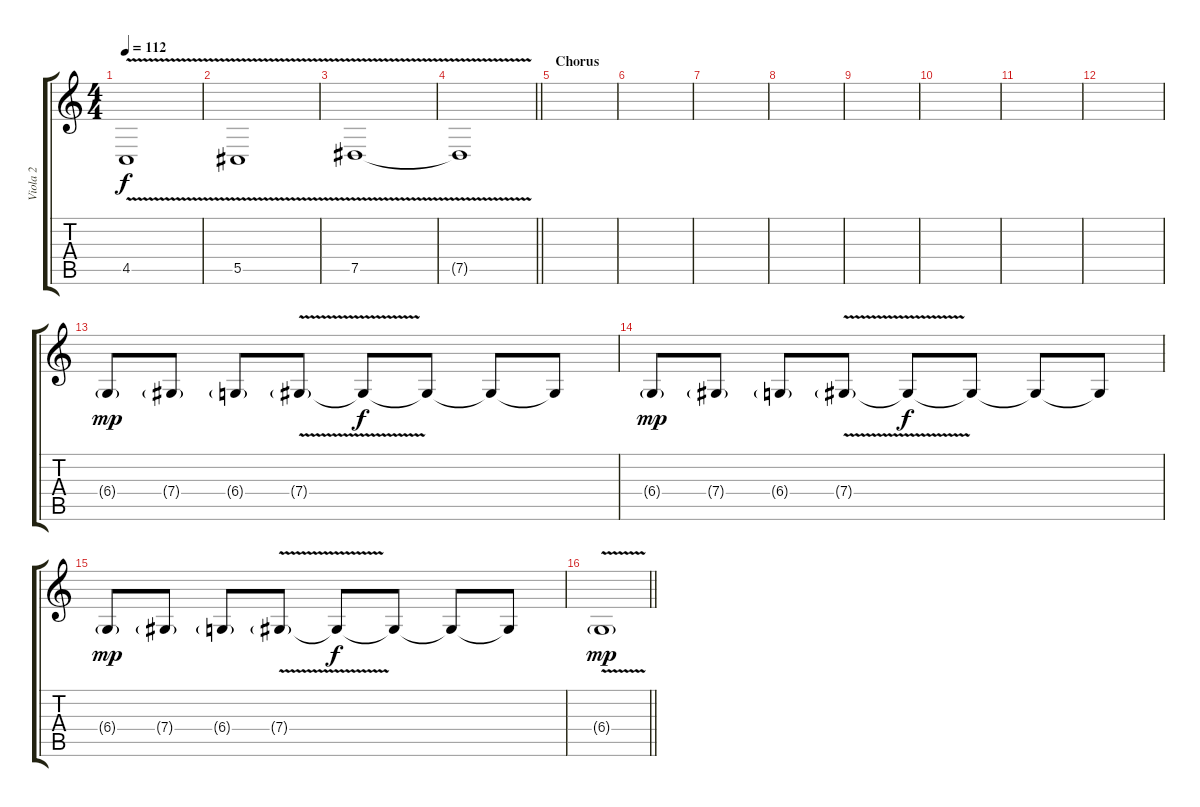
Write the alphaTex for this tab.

\track ("Viola 2" "Viola 2") {instrument viola}
\staff {score tabs}
\tuning (Eb4 Bb3 Gb3 Db3 Ab2 Db2) {hide}
\ts (4 4)
\tempo 112
\clef g2
\ks c
4.5{v}.1{dy f} |
5.5{v}.1 |
7.5{v}.1{volume 0} |
\barLineRight lightlight
7.5{t}.1 |
\section ("" "Chorus")
|
|
|
|
|
|
|
|
6.4{g}.8{dy mp volume 10} 7.4{g}.8 6.4{g}.8 7.4{v g}.8 7.4{t}.8{dy f} 7.4{t}.8 7.4{t}.8 7.4{t}.8 |
6.4{g}.8{dy mp} 7.4{g}.8 6.4{g}.8 7.4{v g}.8 7.4{t}.8{dy f} 7.4{t}.8 7.4{t}.8 7.4{t}.8 |
6.4{g}.8{dy mp} 7.4{g}.8 6.4{g}.8 7.4{v g}.8 7.4{t}.8{dy f} 7.4{t}.8 7.4{t}.8 7.4{t}.8 |
\barLineRight lightlight
6.4{v g}.1{dy mp volume 0}
